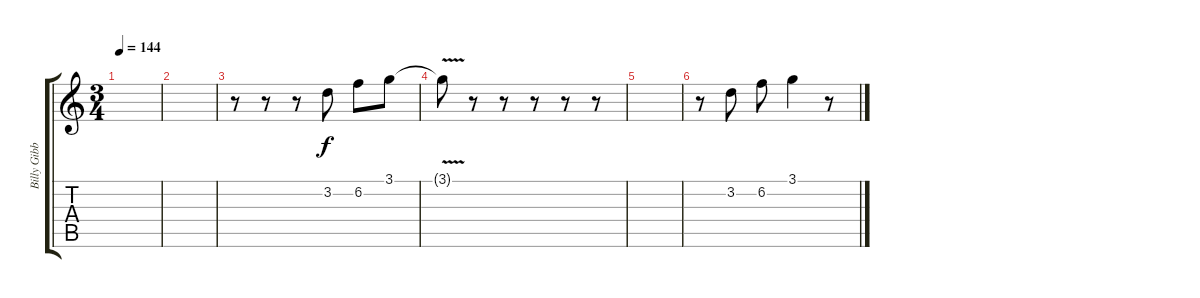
\track ("Billy Gibbons solo" "Billy Gibb") {instrument overdrivenguitar}
\staff {score tabs}
\tuning (E4 B3 G3 D3 A2 E2) {hide}
\ts (3 4)
\tempo 144
\clef g2
\ks c
|
|
r.8 r.8 r.8 3.2.8 6.2.8 3.1.8 |
3.1{v t}.8 r.8 r.8 r.8 r.8 r.8 |
|
r.8 3.2.8 6.2.8 3.1.4 r.8
